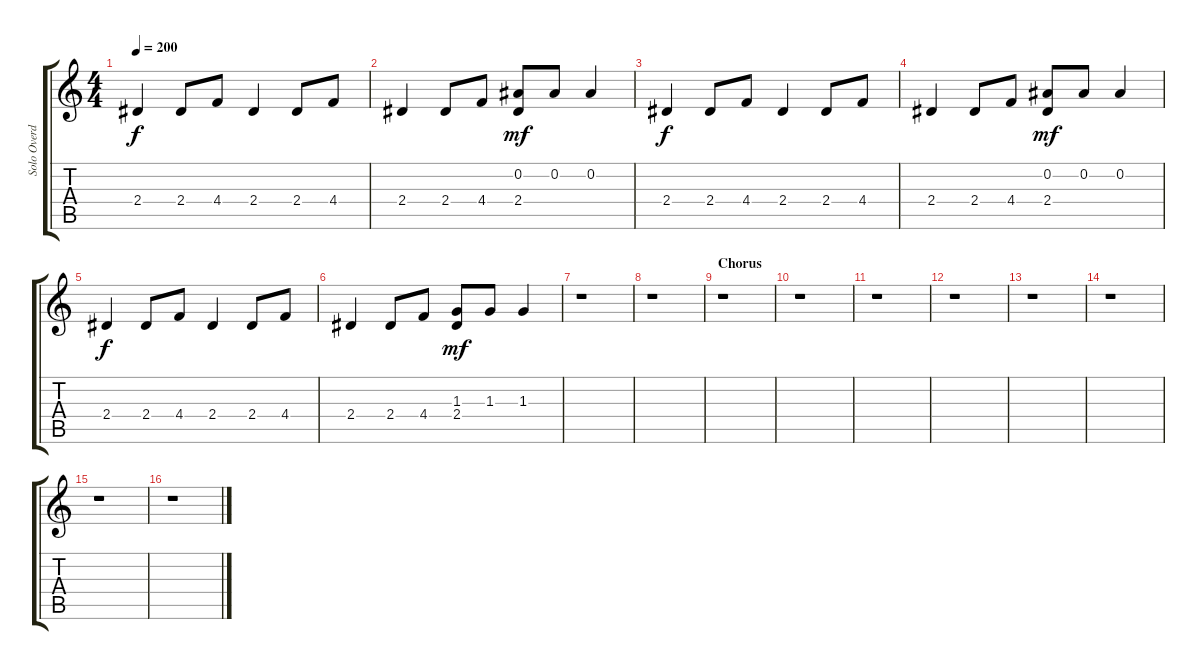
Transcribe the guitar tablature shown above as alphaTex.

\track ("Solo Overdub" "Solo Overd") {instrument distortionguitar}
\staff {score tabs}
\tuning (Eb4 Bb3 Gb3 Db3 Ab2 Eb2) {hide}
\ts (4 4)
\tempo 200
\clef g2
\ks c
2.4.4{dy f} 2.4.8 4.4.8 2.4.4 2.4.8 4.4.8 |
2.4.4 2.4.8 4.4.8 (0.2 2.4).8{dy mf} 0.2.8 0.2.4 |
2.4.4{dy f} 2.4.8 4.4.8 2.4.4 2.4.8 4.4.8 |
2.4.4 2.4.8 4.4.8 (0.2 2.4).8{dy mf} 0.2.8 0.2.4 |
2.4.4{dy f} 2.4.8 4.4.8 2.4.4 2.4.8 4.4.8 |
2.4.4 2.4.8 4.4.8 (1.3 2.4).8{dy mf} 1.3.8 1.3.4{volume 16} |
r.1 |
r.1 |
\section ("" "Chorus")
r.1 |
r.1 |
r.1 |
r.1 |
r.1 |
r.1 |
r.1 |
r.1
